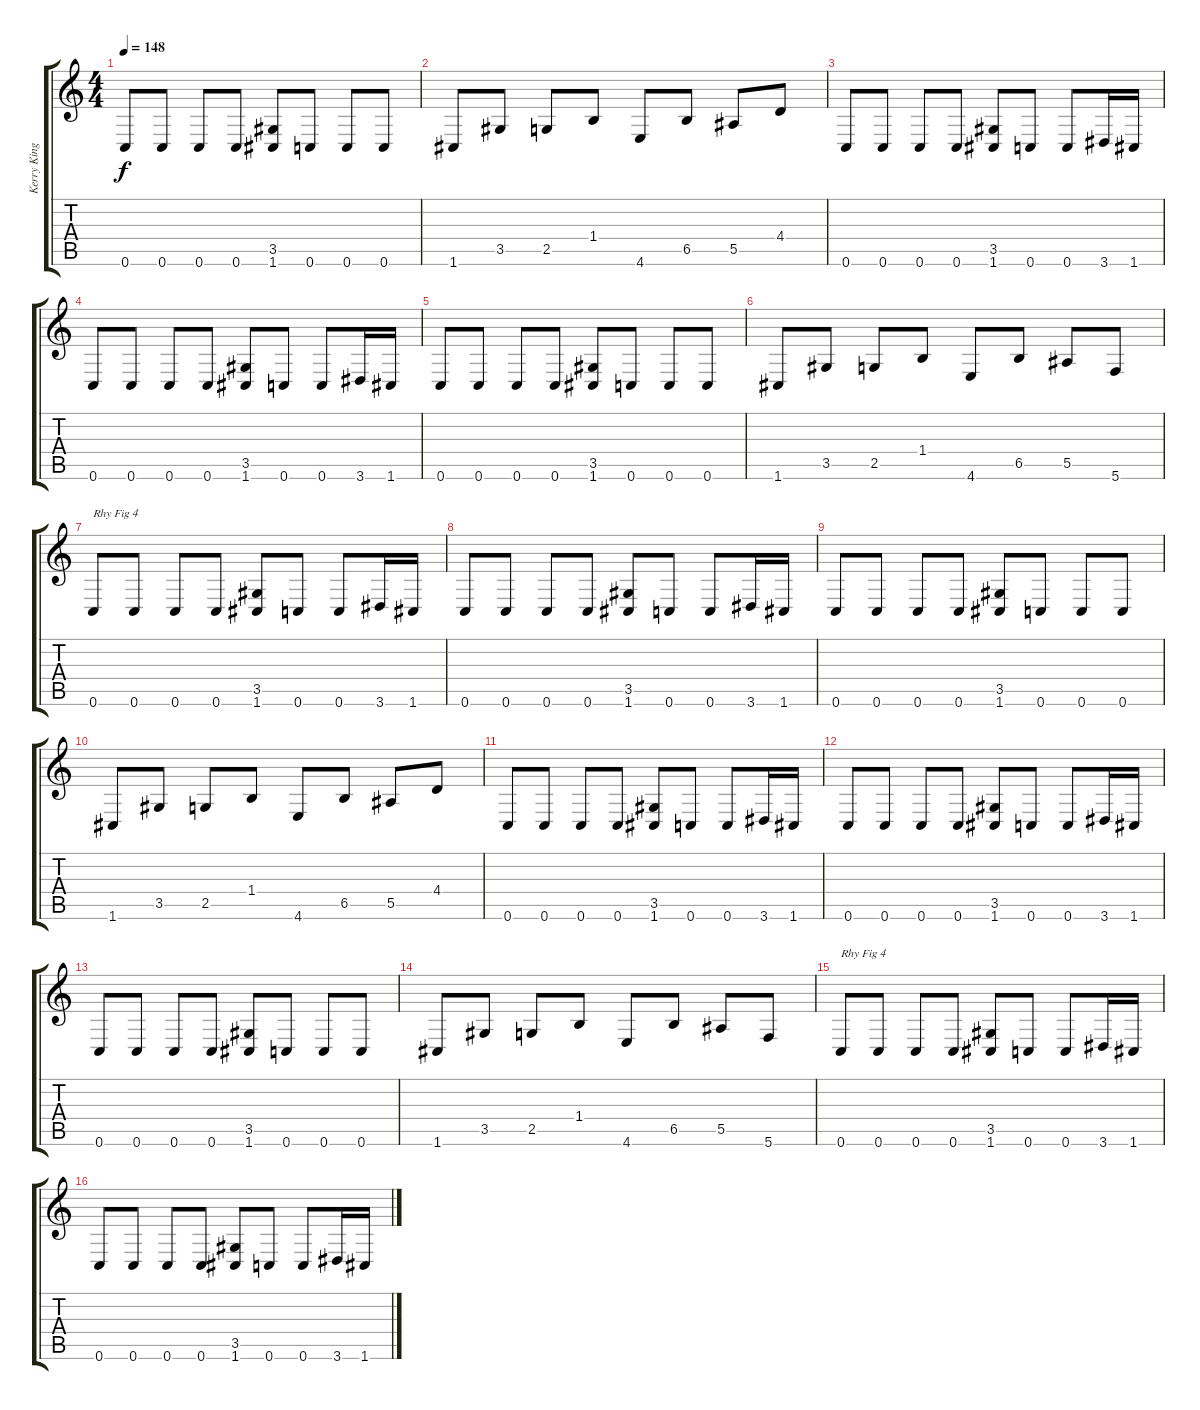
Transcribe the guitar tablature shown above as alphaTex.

\track ("Kerry King" "Kerry King") {instrument distortionguitar}
\staff {score tabs}
\tuning (C4 G3 Eb3 Bb2 F2 C2) {hide}
\ts (4 4)
\tempo 148
\clef g2
\ks c
0.6.8{dy f} 0.6.8 0.6.8 0.6.8 (3.5 1.6).8 0.6.8 0.6.8 0.6.8 |
1.6.8 3.5.8 2.5.8 1.4.8 4.6.8 6.5.8 5.5.8 4.4.8 |
0.6.8 0.6.8 0.6.8 0.6.8 (3.5 1.6).8 0.6.8 0.6.8 3.6.16 1.6.16 |
0.6.8 0.6.8 0.6.8 0.6.8 (3.5 1.6).8 0.6.8 0.6.8 3.6.16 1.6.16 |
0.6.8 0.6.8 0.6.8 0.6.8 (3.5 1.6).8 0.6.8 0.6.8 0.6.8 |
1.6.8 3.5.8 2.5.8 1.4.8 4.6.8 6.5.8 5.5.8 5.6.8 |
0.6.8{txt "Rhy Fig 4"} 0.6.8 0.6.8 0.6.8 (3.5 1.6).8 0.6.8 0.6.8 3.6.16 1.6.16 |
0.6.8 0.6.8 0.6.8 0.6.8 (3.5 1.6).8 0.6.8 0.6.8 3.6.16 1.6.16 |
0.6.8 0.6.8 0.6.8 0.6.8 (3.5 1.6).8 0.6.8 0.6.8 0.6.8 |
1.6.8 3.5.8 2.5.8 1.4.8 4.6.8 6.5.8 5.5.8 4.4.8 |
0.6.8 0.6.8 0.6.8 0.6.8 (3.5 1.6).8 0.6.8 0.6.8 3.6.16 1.6.16 |
0.6.8 0.6.8 0.6.8 0.6.8 (3.5 1.6).8 0.6.8 0.6.8 3.6.16 1.6.16 |
0.6.8 0.6.8 0.6.8 0.6.8 (3.5 1.6).8 0.6.8 0.6.8 0.6.8 |
1.6.8 3.5.8 2.5.8 1.4.8 4.6.8 6.5.8 5.5.8 5.6.8 |
0.6.8{txt "Rhy Fig 4"} 0.6.8 0.6.8 0.6.8 (3.5 1.6).8 0.6.8 0.6.8 3.6.16 1.6.16 |
0.6.8 0.6.8 0.6.8 0.6.8 (3.5 1.6).8 0.6.8 0.6.8 3.6.16 1.6.16
